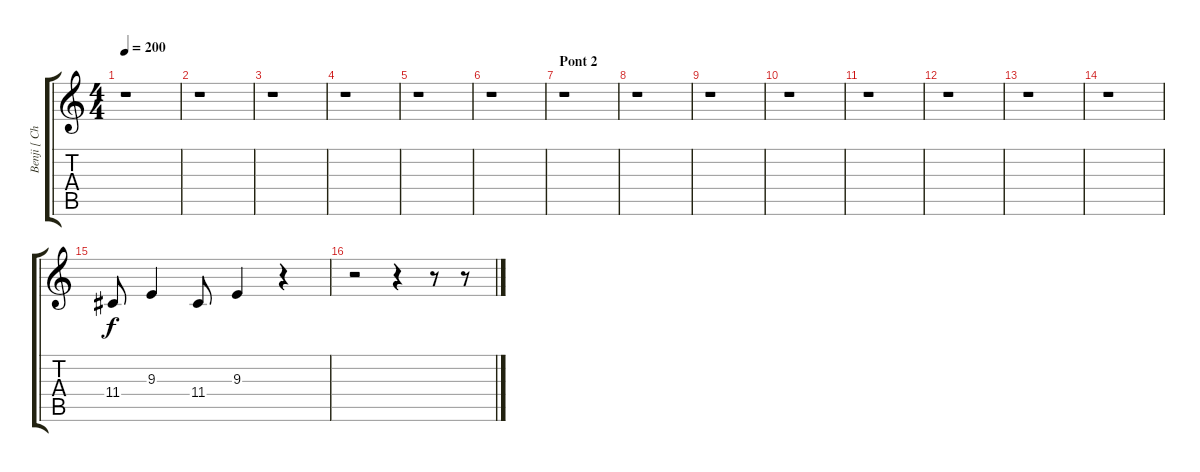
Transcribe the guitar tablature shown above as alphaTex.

\track ("Benji [ Chant ]" "Benji [ Ch") {instrument tenorsax}
\staff {score tabs}
\tuning (E4 B3 G3 D3 A2 E2) {hide}
\ts (4 4)
\tempo 200
\clef g2
\ks c
r.1{dy f} |
r.1 |
r.1 |
r.1 |
r.1 |
r.1 |
\section ("" "Pont 2")
r.1 |
r.1 |
r.1 |
r.1 |
r.1 |
r.1 |
r.1 |
r.1 |
11.4.8 9.3.4 11.4.8 9.3.4 r.4 |
r.2 r.4 r.8 r.8
